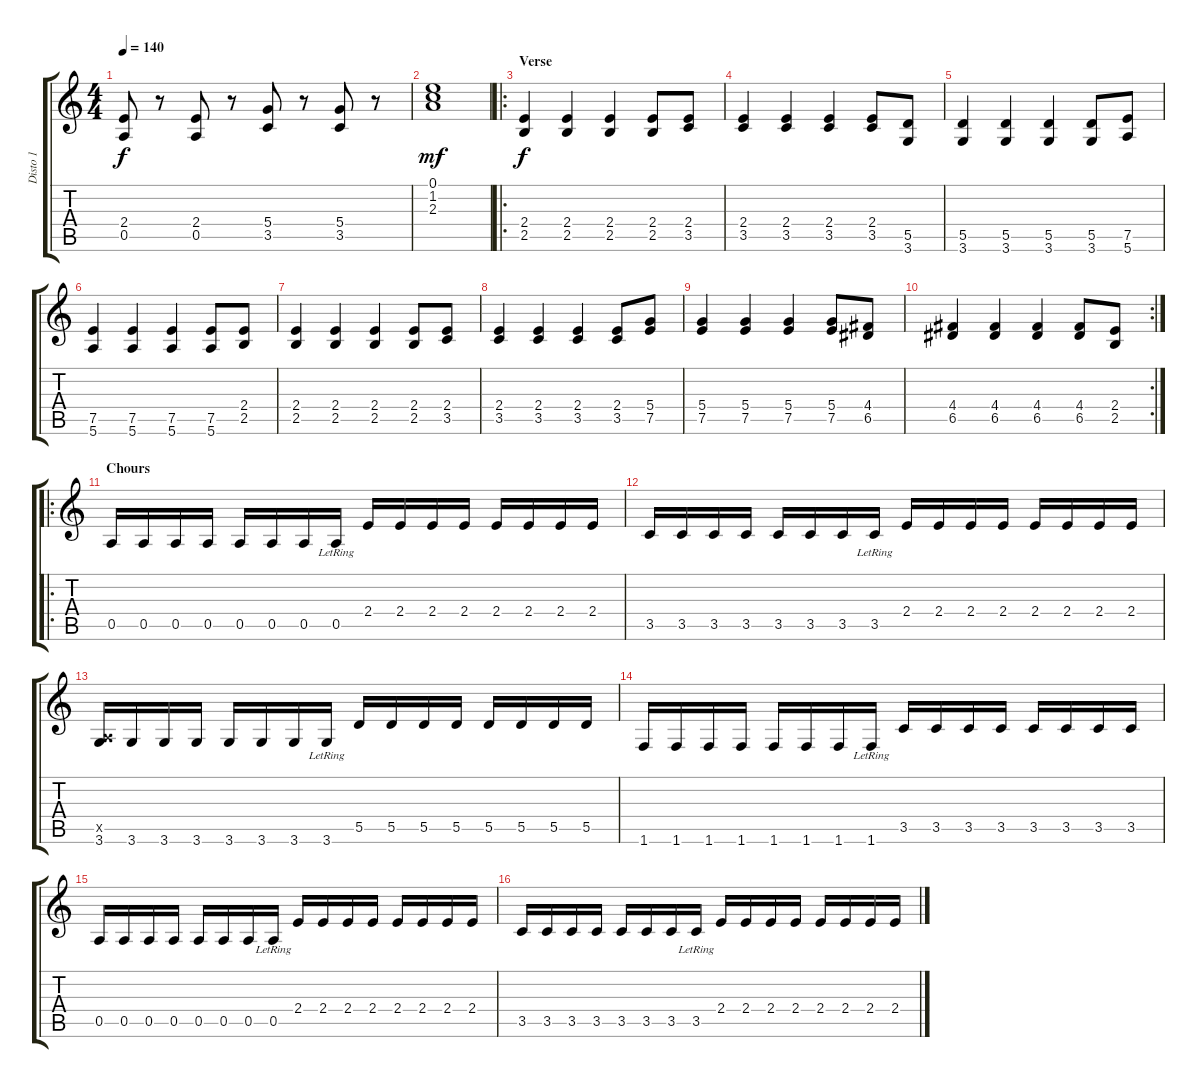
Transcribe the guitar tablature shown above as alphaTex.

\track ("Disto 1" "Disto 1") {instrument distortionguitar}
\staff {score tabs}
\tuning (E4 B3 G3 D3 A2 E2) {hide}
\ts (4 4)
\tempo 140
\clef g2
\ks c
(2.4 0.5).8{dy f} r.8 (2.4 0.5).8 r.8 (5.4 3.5).8 r.8 (5.4 3.5).8 r.8 |
(0.1 1.2 2.3).1{dy mf} |
\ro
\section ("" "Verse")
(2.4 2.5).4{dy f} (2.4 2.5).4 (2.4 2.5).4 (2.4 2.5).8 (2.4 3.5).8 |
(2.4 3.5).4 (2.4 3.5).4 (2.4 3.5).4 (2.4 3.5).8 (5.5 3.6).8 |
(5.5 3.6).4 (5.5 3.6).4 (5.5 3.6).4 (5.5 3.6).8 (7.5 5.6).8 |
(7.5 5.6).4 (7.5 5.6).4 (7.5 5.6).4 (7.5 5.6).8 (2.4 2.5).8 |
(2.4 2.5).4 (2.4 2.5).4 (2.4 2.5).4 (2.4 2.5).8 (2.4 3.5).8 |
(2.4 3.5).4 (2.4 3.5).4 (2.4 3.5).4 (2.4 3.5).8 (5.4 7.5).8 |
(5.4 7.5).4 (5.4 7.5).4 (5.4 7.5).4 (5.4 7.5).8 (4.4 6.5).8 |
\rc 2
(4.4 6.5).4 (4.4 6.5).4 (4.4 6.5).4 (4.4 6.5).8 (2.4 2.5).8 |
\ro
\section ("" "Chours")
0.5.16{volume 15 balance 8} 0.5.16 0.5.16 0.5.16 0.5.16 0.5.16 0.5.16 0.5{lr}.16 2.4.16 2.4.16 2.4.16 2.4.16 2.4.16 2.4.16 2.4.16 2.4.16 |
3.5.16 3.5.16 3.5.16 3.5.16 3.5.16 3.5.16 3.5.16 3.5{lr}.16 2.4.16 2.4.16 2.4.16 2.4.16 2.4.16 2.4.16 2.4.16 2.4.16 |
(0.5{x} 3.6).16 3.6.16 3.6.16 3.6.16 3.6.16 3.6.16 3.6.16 3.6{lr}.16 5.5.16 5.5.16 5.5.16 5.5.16 5.5.16 5.5.16 5.5.16 5.5.16 |
1.6.16 1.6.16 1.6.16 1.6.16 1.6.16 1.6.16 1.6.16 1.6{lr}.16 3.5.16 3.5.16 3.5.16 3.5.16 3.5.16 3.5.16 3.5.16 3.5.16 |
0.5.16 0.5.16 0.5.16 0.5.16 0.5.16 0.5.16 0.5.16 0.5{lr}.16 2.4.16 2.4.16 2.4.16 2.4.16 2.4.16 2.4.16 2.4.16 2.4.16 |
3.5.16 3.5.16 3.5.16 3.5.16 3.5.16 3.5.16 3.5.16 3.5{lr}.16 2.4.16 2.4.16 2.4.16 2.4.16 2.4.16 2.4.16 2.4.16 2.4.16
